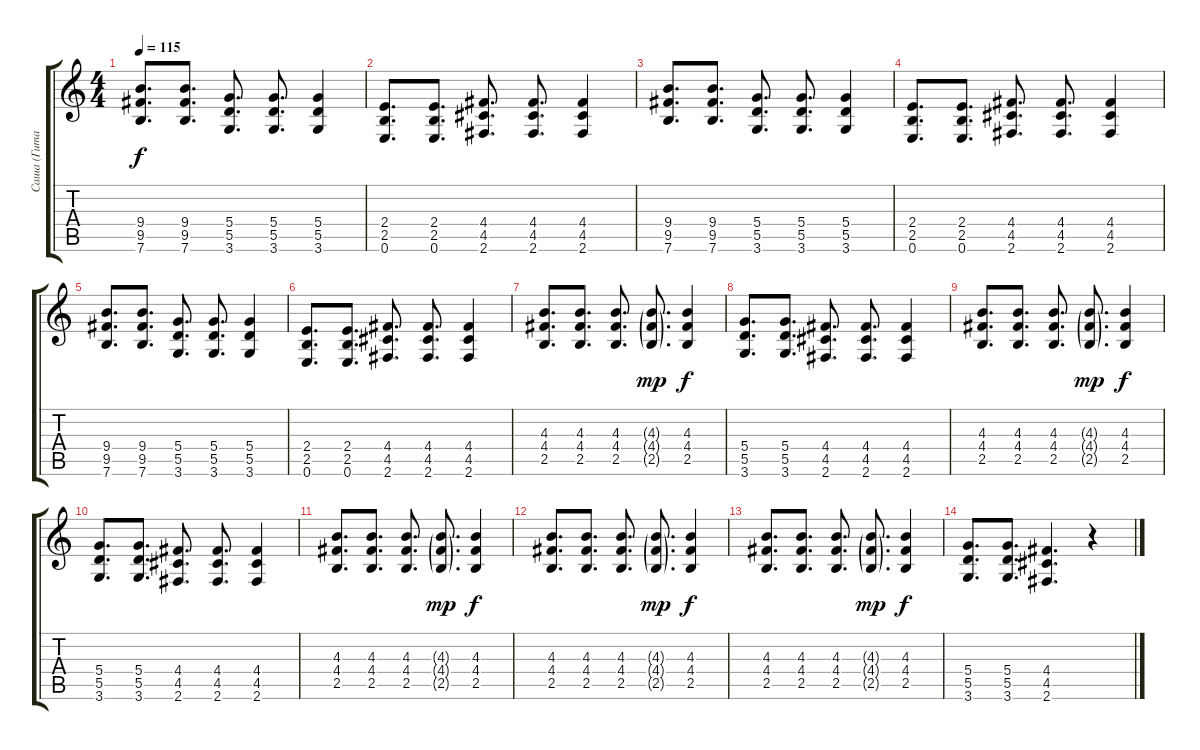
\track ("Саша (Гитара)" "Саша (Гита") {instrument acousticguitarsteel}
\staff {score tabs}
\tuning (E4 B3 G3 D3 A2 E2) {hide}
\ts (4 4)
\tempo 115
\clef g2
\ks c
(9.4 9.5 7.6).8{d dy f} (9.4 9.5 7.6).8{d} (5.4 5.5 3.6).8{d} (5.4 5.5 3.6).8{d} (5.4 5.5 3.6).4 |
(2.4 2.5 0.6).8{d} (2.4 2.5 0.6).8{d} (4.4 4.5 2.6).8{d} (4.4 4.5 2.6).8{d} (4.4 4.5 2.6).4 |
(9.4 9.5 7.6).8{d} (9.4 9.5 7.6).8{d} (5.4 5.5 3.6).8{d} (5.4 5.5 3.6).8{d} (5.4 5.5 3.6).4 |
(2.4 2.5 0.6).8{d} (2.4 2.5 0.6).8{d} (4.4 4.5 2.6).8{d} (4.4 4.5 2.6).8{d} (4.4 4.5 2.6).4 |
(9.4 9.5 7.6).8{d} (9.4 9.5 7.6).8{d} (5.4 5.5 3.6).8{d} (5.4 5.5 3.6).8{d} (5.4 5.5 3.6).4 |
(2.4 2.5 0.6).8{d} (2.4 2.5 0.6).8{d} (4.4 4.5 2.6).8{d} (4.4 4.5 2.6).8{d} (4.4 4.5 2.6).4 |
(4.3 4.4 2.5).8{d} (4.3 4.4 2.5).8{d} (4.3 4.4 2.5).8{d} (4.3{g} 4.4{g} 2.5{g}).8{d dy mp} (4.3 4.4 2.5).4{dy f} |
(5.4 5.5 3.6).8{d} (5.4 5.5 3.6).8{d} (4.4 4.5 2.6).8{d} (4.4 4.5 2.6).8{d} (4.4 4.5 2.6).4 |
(4.3 4.4 2.5).8{d} (4.3 4.4 2.5).8{d} (4.3 4.4 2.5).8{d} (4.3{g} 4.4{g} 2.5{g}).8{d dy mp} (4.3 4.4 2.5).4{dy f} |
(5.4 5.5 3.6).8{d} (5.4 5.5 3.6).8{d} (4.4 4.5 2.6).8{d} (4.4 4.5 2.6).8{d} (4.4 4.5 2.6).4 |
(4.3 4.4 2.5).8{d} (4.3 4.4 2.5).8{d} (4.3 4.4 2.5).8{d} (4.3{g} 4.4{g} 2.5{g}).8{d dy mp} (4.3 4.4 2.5).4{dy f} |
(4.3 4.4 2.5).8{d} (4.3 4.4 2.5).8{d} (4.3 4.4 2.5).8{d} (4.3{g} 4.4{g} 2.5{g}).8{d dy mp} (4.3 4.4 2.5).4{dy f} |
(4.3 4.4 2.5).8{d} (4.3 4.4 2.5).8{d} (4.3 4.4 2.5).8{d} (4.3{g} 4.4{g} 2.5{g}).8{d dy mp} (4.3 4.4 2.5).4{dy f} |
(5.4 5.5 3.6).8{d} (5.4 5.5 3.6).8{d} (4.4 4.5 2.6).4{d} r.4
